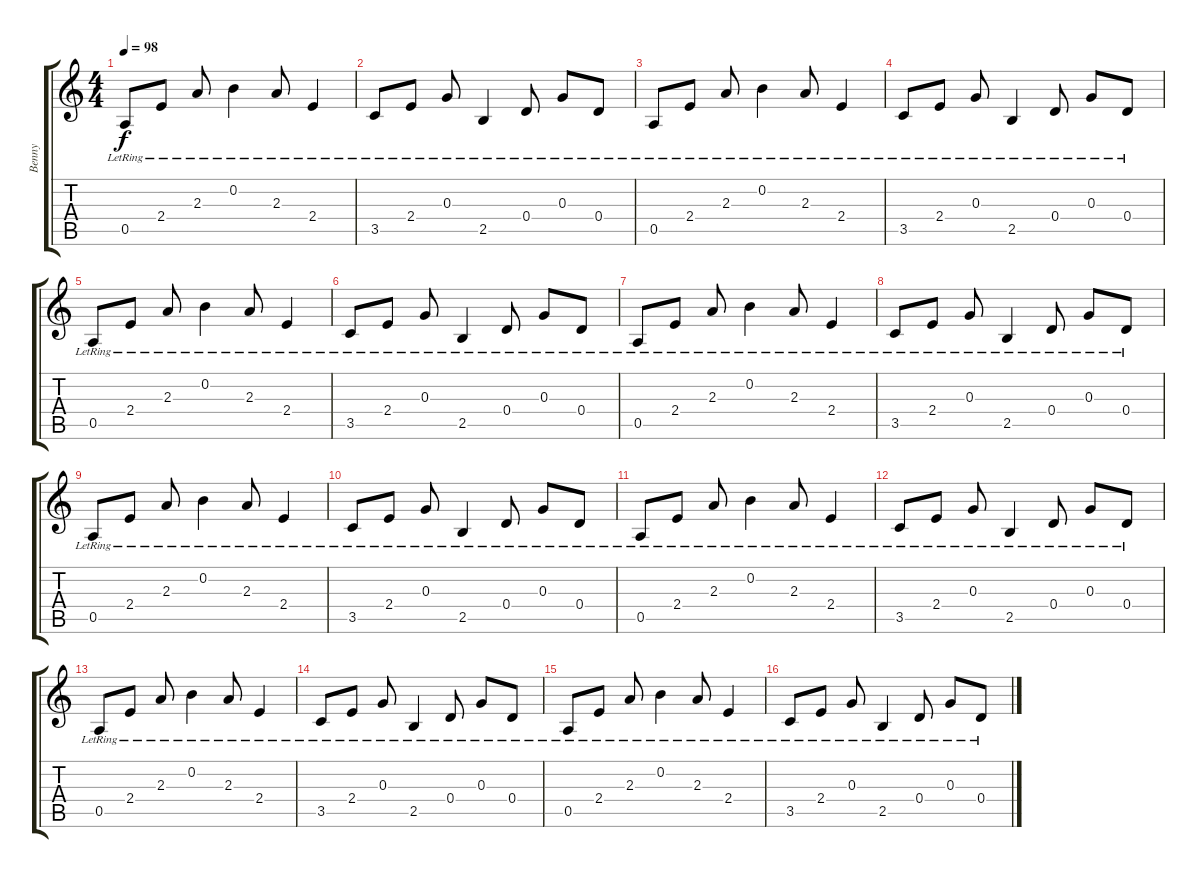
\track ("Benny" "Benny") {instrument acousticguitarsteel}
\staff {score tabs}
\tuning (E4 B3 G3 D3 A2 E2) {hide}
\ts (4 4)
\tempo 98
\clef g2
\ks c
0.5{lr}.8{dy f} 2.4{lr}.8 2.3{lr}.8 0.2{lr}.4 2.3{lr}.8 2.4{lr}.4 |
3.5{lr}.8 2.4{lr}.8 0.3{lr}.8 2.5{lr}.4 0.4{lr}.8 0.3{lr}.8 0.4{lr}.8 |
0.5{lr}.8 2.4{lr}.8 2.3{lr}.8 0.2{lr}.4 2.3{lr}.8 2.4{lr}.4 |
3.5{lr}.8 2.4{lr}.8 0.3{lr}.8 2.5{lr}.4 0.4{lr}.8 0.3{lr}.8 0.4{lr}.8 |
0.5{lr}.8 2.4{lr}.8 2.3{lr}.8 0.2{lr}.4 2.3{lr}.8 2.4{lr}.4 |
3.5{lr}.8 2.4{lr}.8 0.3{lr}.8 2.5{lr}.4 0.4{lr}.8 0.3{lr}.8 0.4{lr}.8 |
0.5{lr}.8 2.4{lr}.8 2.3{lr}.8 0.2{lr}.4 2.3{lr}.8 2.4{lr}.4 |
3.5{lr}.8 2.4{lr}.8 0.3{lr}.8 2.5{lr}.4 0.4{lr}.8 0.3{lr}.8 0.4{lr}.8 |
0.5{lr}.8 2.4{lr}.8 2.3{lr}.8 0.2{lr}.4 2.3{lr}.8 2.4{lr}.4 |
3.5{lr}.8 2.4{lr}.8 0.3{lr}.8 2.5{lr}.4 0.4{lr}.8 0.3{lr}.8 0.4{lr}.8 |
0.5{lr}.8 2.4{lr}.8 2.3{lr}.8 0.2{lr}.4 2.3{lr}.8 2.4{lr}.4 |
3.5{lr}.8 2.4{lr}.8 0.3{lr}.8 2.5{lr}.4 0.4{lr}.8 0.3{lr}.8 0.4{lr}.8 |
0.5{lr}.8 2.4{lr}.8 2.3{lr}.8 0.2{lr}.4 2.3{lr}.8 2.4{lr}.4 |
3.5{lr}.8 2.4{lr}.8 0.3{lr}.8 2.5{lr}.4 0.4{lr}.8 0.3{lr}.8 0.4{lr}.8 |
0.5{lr}.8 2.4{lr}.8 2.3{lr}.8 0.2{lr}.4 2.3{lr}.8 2.4{lr}.4 |
3.5{lr}.8 2.4{lr}.8 0.3{lr}.8 2.5{lr}.4 0.4{lr}.8 0.3{lr}.8 0.4{lr}.8
